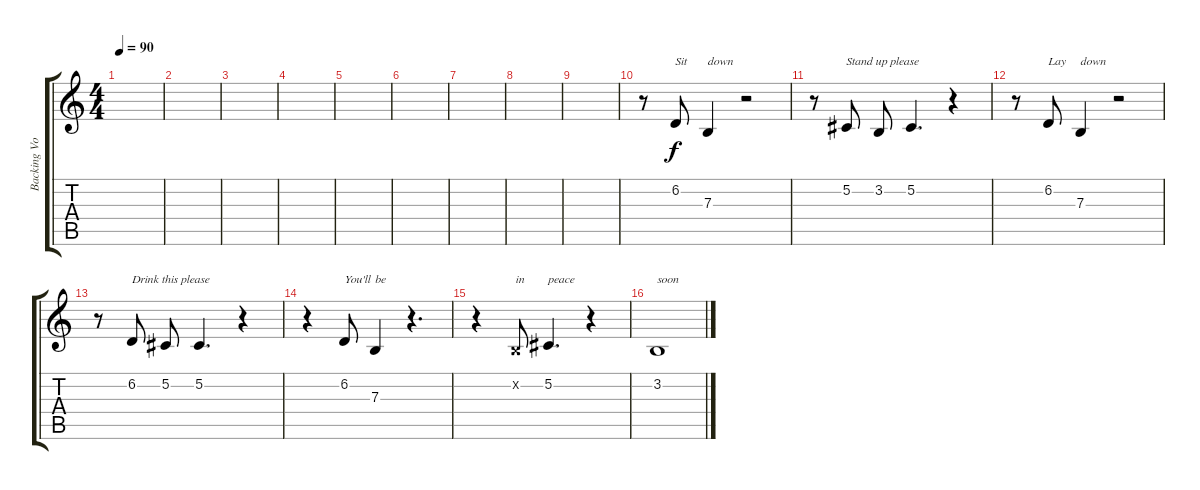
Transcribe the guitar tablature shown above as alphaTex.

\track ("Backing Vocals" "Backing Vo") {instrument tenorsax}
\staff {score tabs}
\tuning (Db4 Ab3 E3 B2 Gb2 Db2) {hide}
\ts (4 4)
\tempo 90
\clef g2
\ks c
|
|
|
|
|
|
|
|
|
r.8 6.2.8{txt "Sit"} 7.3.4{txt "down"} r.2 |
r.8 5.2.8{txt "Stand up please"} 3.2.8 5.2.4{d} r.4 |
r.8 6.2.8{txt "Lay"} 7.3.4{txt "down"} r.2 |
r.8 6.2.8{txt "Drink this please"} 5.2.8 5.2.4{d} r.4 |
r.4 6.2.8{txt "You'll"} 7.3.4{txt "be"} r.4{d} |
r.4 3.2{x}.8{txt "in"} 5.2.4{d txt "peace"} r.4 |
3.2{sl}.1{txt "soon"}
